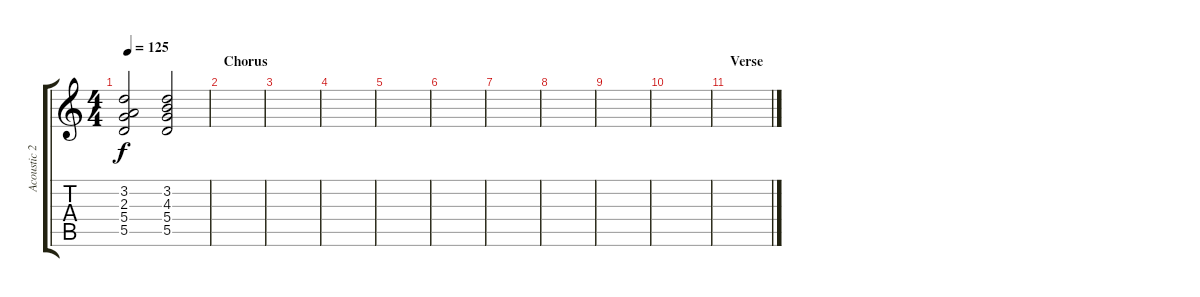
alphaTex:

\track ("Acoustic 2" "Acoustic 2") {instrument acousticguitarsteel}
\staff {score tabs}
\tuning (E4 B3 G3 D3 A2 E2) {hide}
\ts (4 4)
\tempo 125
\clef g2
\ks c
(3.2 2.3 5.4 5.5).2{dy f} (3.2 4.3 5.4 5.5).2 |
\section ("" "Chorus")
|
|
|
|
|
|
|
|
|
\section ("" "Verse")
